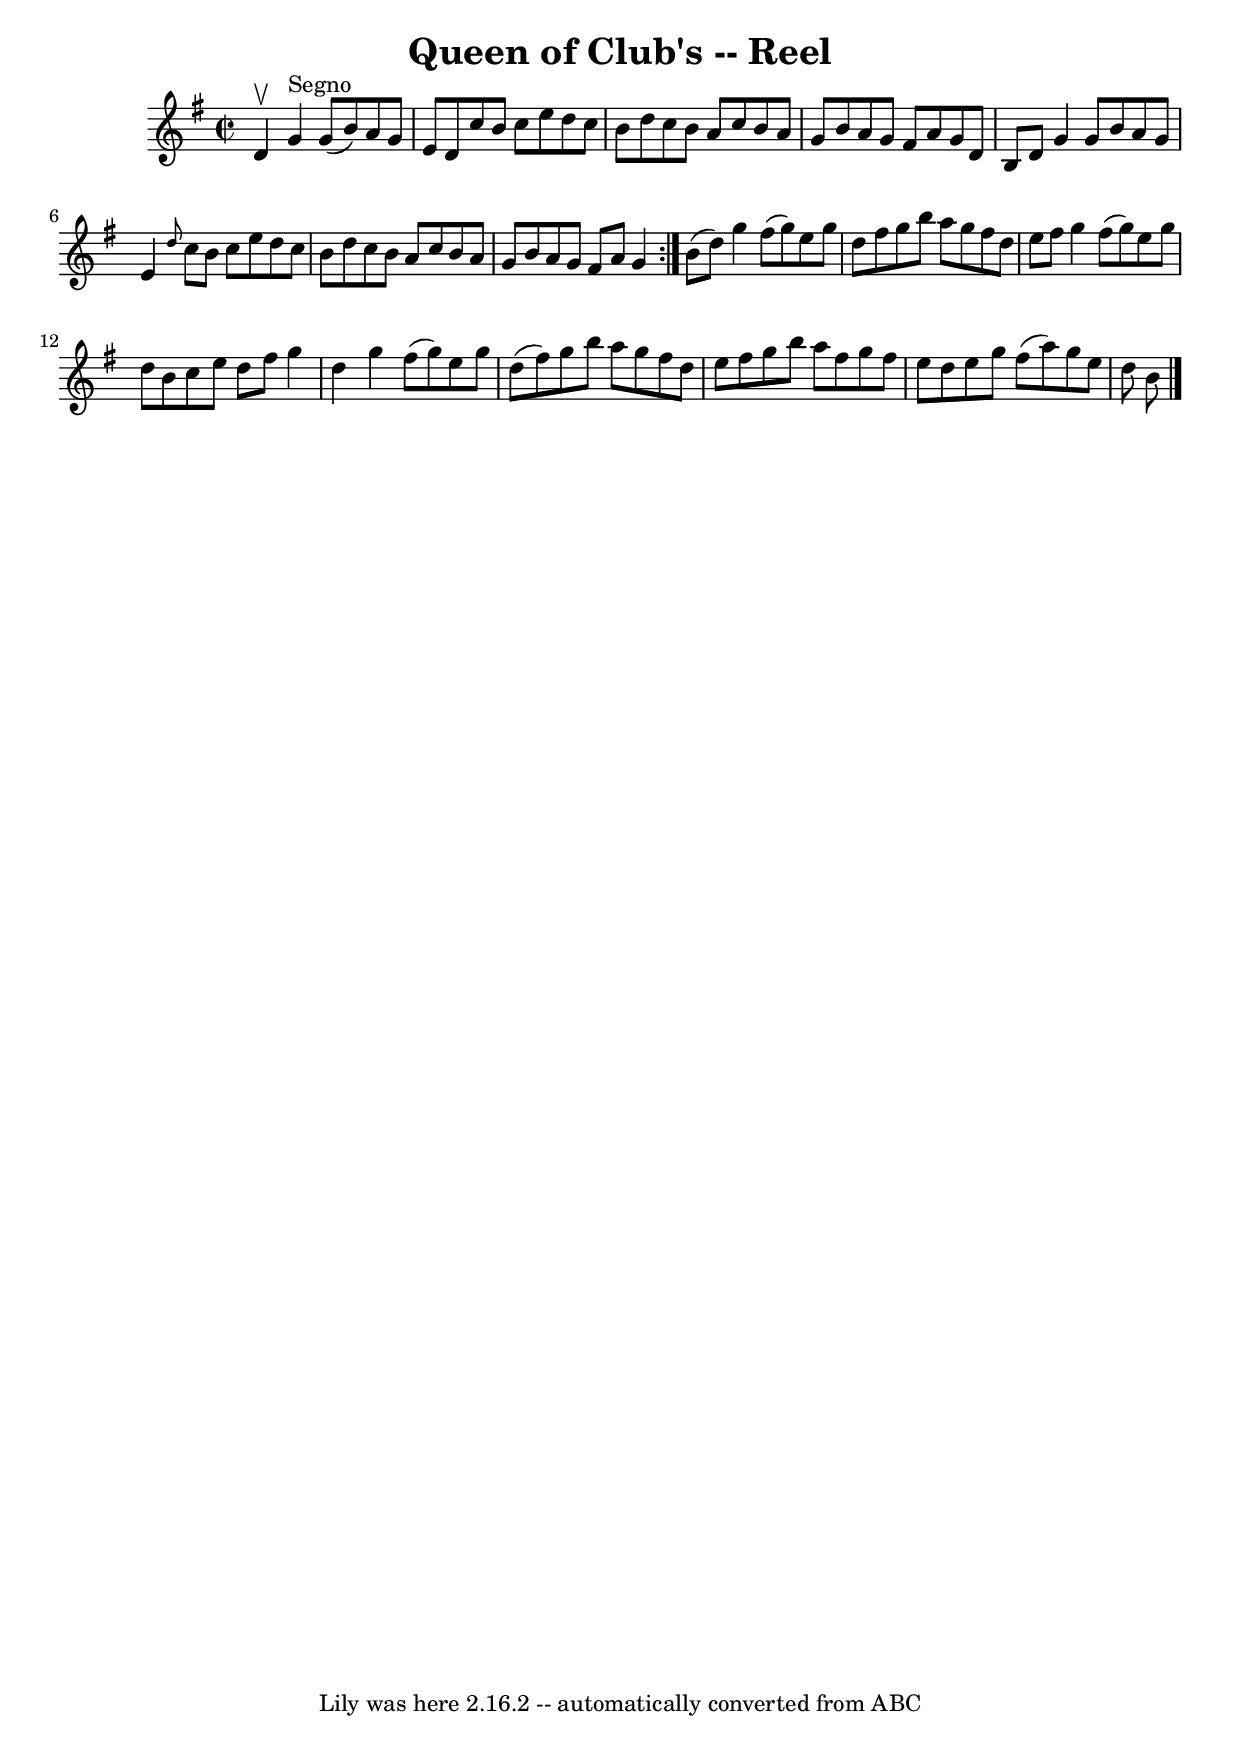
\version "2.16.2"
\include "Mammoth.ily"
\header {
  %% book = "Ryan's Mammoth Collection"
  crossRefNumber = "1"
  footnotes = "\\\\225"
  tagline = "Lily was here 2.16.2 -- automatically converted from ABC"
  title = "Queen of Club's -- Reel"

}
voicedefault =  {



  \repeat volta 2 {

    \override Staff.TimeSignature #'style = #'C
    \time 2/2 
    \key g \major d'4^\upbow   |
    g'4^"Segno" g'8 (
    b'8) a'8 g'8 e'8 d'8    |
    c''8 b'8 c''8 e''8    
    d''8 c''8 b'8 d''8    |
    c''8 b'8 a'8 c''8 b'8    
    a'8 g'8 b'8    |
    a'8 g'8 fis'8 a'8 g'8 d'8 b8  
    d'8    |
    g'4 g'8 b'8 a'8 g'8 e'4    |
    
    \grace { d''8  
	   } c''8 b'8 c''8 e''8 d''8 c''8 b'8    
    d''8    |
    c''8 b'8 a'8 c''8 b'8 a'8 g'8 b'8    
    |
    a'8 g'8 fis'8 a'8 g'4  
  } b'8 (d''8) |
  
  g''4 fis''8 (g''8) e''8 g''8 d''8 fis''8    |
  
  g''8 b''8 a''8 g''8 fis''8 d''8 e''8 fis''8    |
  
  g''4 fis''8 (g''8) e''8 g''8 d''8 b'8    |
  c''8    
  e''8 d''8 fis''8 g''4 d''4    |
  g''4 fis''8 (g''8  
  -) e''8 g''8 d''8 (fis''8)   |
  g''8 b''8 a''8    
  g''8 fis''8 d''8 e''8 fis''8    |
  g''8 b''8 a''8    
  fis''8 g''8 fis''8 e''8 d''8    |
  e''8 g''8 fis''8 (
  a''8) g''8 e''8 d''8 b'8      \bar "|."   

}

\score{
  <<

    \context Staff="default"
    {
      \voicedefault 
      
    }

  >>
  \layout {
    
  }
  \midi {
  }

}
